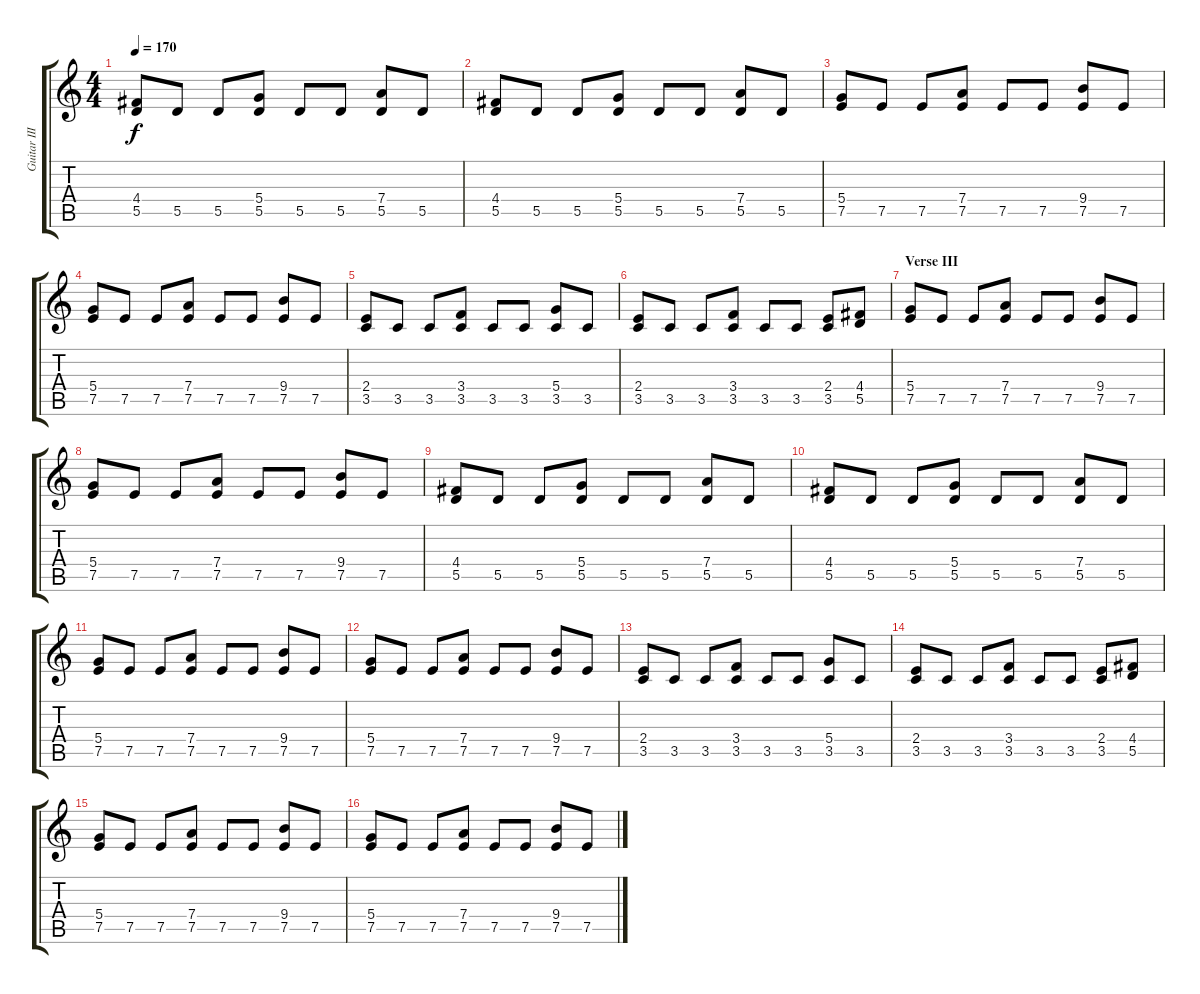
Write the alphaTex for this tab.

\track ("Guitar III" "Guitar III") {instrument distortionguitar}
\staff {score tabs}
\tuning (E4 B3 G3 D3 A2 E2) {hide}
\ts (4 4)
\tempo 170
\clef g2
\ks c
(4.4 5.5).8{dy f} 5.5.8 5.5.8 (5.4 5.5).8 5.5.8 5.5.8 (7.4 5.5).8 5.5.8 |
(4.4 5.5).8 5.5.8 5.5.8 (5.4 5.5).8 5.5.8 5.5.8 (7.4 5.5).8 5.5.8 |
(5.4 7.5).8 7.5.8 7.5.8 (7.4 7.5).8 7.5.8 7.5.8 (9.4 7.5).8 7.5.8 |
(5.4 7.5).8 7.5.8 7.5.8 (7.4 7.5).8 7.5.8 7.5.8 (9.4 7.5).8 7.5.8 |
(2.4 3.5).8 3.5.8 3.5.8 (3.4 3.5).8 3.5.8 3.5.8 (5.4 3.5).8 3.5.8 |
(2.4 3.5).8 3.5.8 3.5.8 (3.4 3.5).8 3.5.8 3.5.8 (2.4 3.5).8 (4.4 5.5).8 |
\section ("" "Verse III")
(5.4 7.5).8 7.5.8 7.5.8 (7.4 7.5).8 7.5.8 7.5.8 (9.4 7.5).8 7.5.8 |
(5.4 7.5).8 7.5.8 7.5.8 (7.4 7.5).8 7.5.8 7.5.8 (9.4 7.5).8 7.5.8 |
(4.4 5.5).8 5.5.8 5.5.8 (5.4 5.5).8 5.5.8 5.5.8 (7.4 5.5).8 5.5.8 |
(4.4 5.5).8 5.5.8 5.5.8 (5.4 5.5).8 5.5.8 5.5.8 (7.4 5.5).8 5.5.8 |
(5.4 7.5).8 7.5.8 7.5.8 (7.4 7.5).8 7.5.8 7.5.8 (9.4 7.5).8 7.5.8 |
(5.4 7.5).8 7.5.8 7.5.8 (7.4 7.5).8 7.5.8 7.5.8 (9.4 7.5).8 7.5.8 |
(2.4 3.5).8 3.5.8 3.5.8 (3.4 3.5).8 3.5.8 3.5.8 (5.4 3.5).8 3.5.8 |
(2.4 3.5).8 3.5.8 3.5.8 (3.4 3.5).8 3.5.8 3.5.8 (2.4 3.5).8 (4.4 5.5).8 |
(5.4 7.5).8 7.5.8 7.5.8 (7.4 7.5).8 7.5.8 7.5.8 (9.4 7.5).8 7.5.8 |
(5.4 7.5).8 7.5.8 7.5.8 (7.4 7.5).8 7.5.8 7.5.8 (9.4 7.5).8 7.5.8
